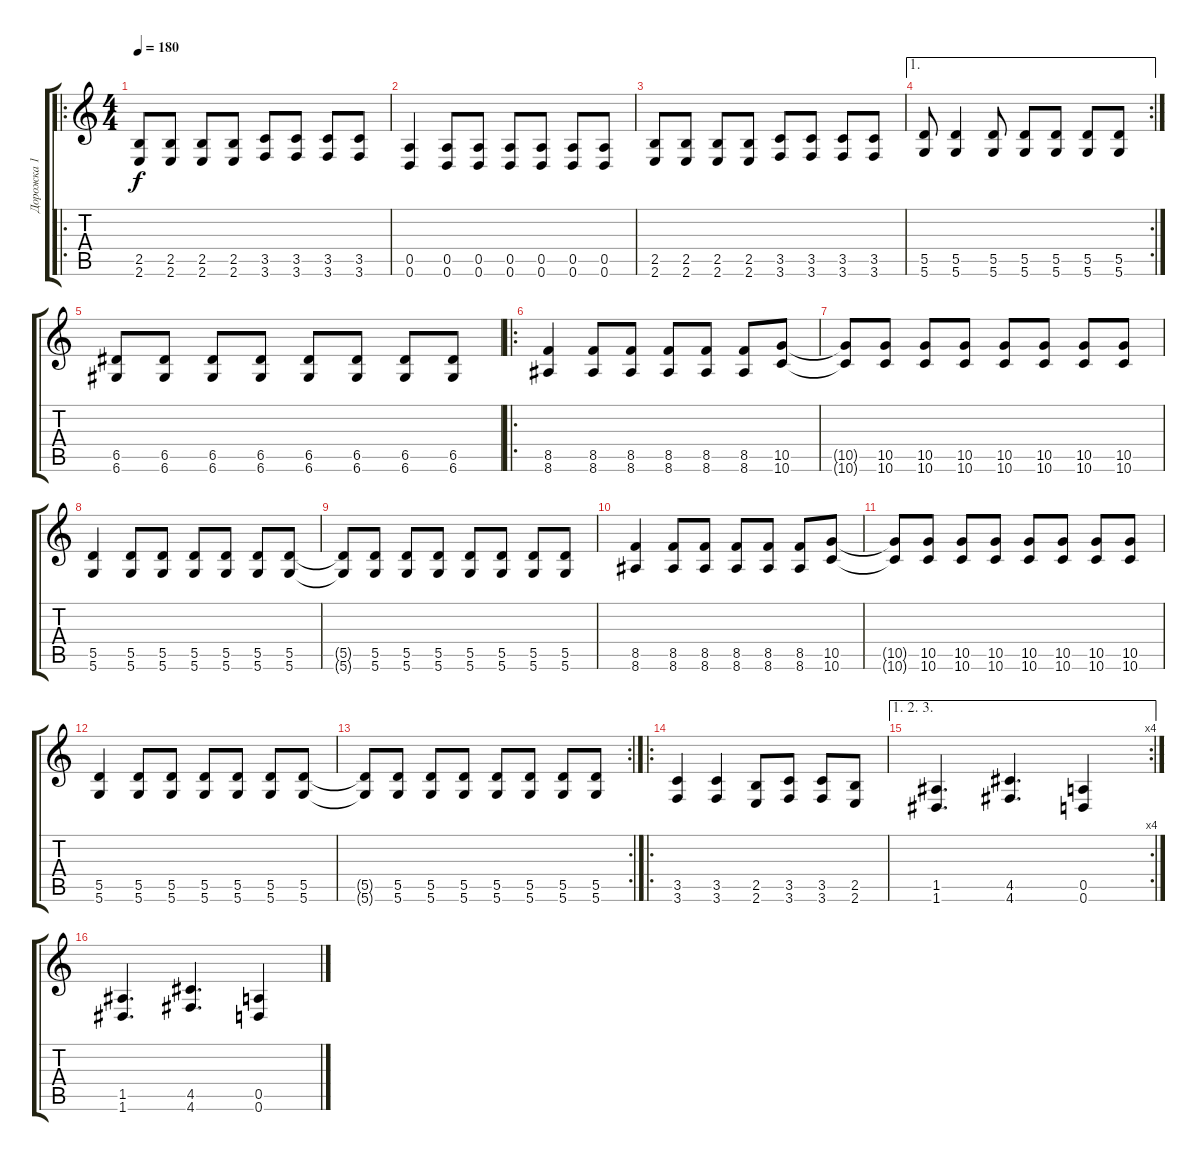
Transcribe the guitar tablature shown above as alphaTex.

\track ("Дорожка 1" "Дорожка 1") {instrument overdrivenguitar}
\staff {score tabs}
\tuning (E4 B3 G3 D3 A2 D2) {hide}
\ro
\ts (4 4)
\tempo 180
\clef g2
\ks c
(2.5 2.6).8{dy f} (2.5 2.6).8 (2.5 2.6).8 (2.5 2.6).8 (3.5 3.6).8 (3.5 3.6).8 (3.5 3.6).8 (3.5 3.6).8 |
(0.5 0.6).4 (0.5 0.6).8 (0.5 0.6).8 (0.5 0.6).8 (0.5 0.6).8 (0.5 0.6).8 (0.5 0.6).8 |
(2.5 2.6).8 (2.5 2.6).8 (2.5 2.6).8 (2.5 2.6).8 (3.5 3.6).8 (3.5 3.6).8 (3.5 3.6).8 (3.5 3.6).8 |
\ae 1
\rc 2
(5.5 5.6).8 (5.5 5.6).4 (5.5 5.6).8 (5.5 5.6).8 (5.5 5.6).8 (5.5 5.6).8 (5.5 5.6).8 |
(6.5 6.6).8 (6.5 6.6).8 (6.5 6.6).8 (6.5 6.6).8 (6.5 6.6).8 (6.5 6.6).8 (6.5 6.6).8 (6.5 6.6).8 |
\ro
(8.5 8.6).4 (8.5 8.6).8 (8.5 8.6).8 (8.5 8.6).8 (8.5 8.6).8 (8.5 8.6).8 (10.5 10.6).8 |
(10.5{t} 10.6{t}).8 (10.5 10.6).8 (10.5 10.6).8 (10.5 10.6).8 (10.5 10.6).8 (10.5 10.6).8 (10.5 10.6).8 (10.5 10.6).8 |
(5.5 5.6).4 (5.5 5.6).8 (5.5 5.6).8 (5.5 5.6).8 (5.5 5.6).8 (5.5 5.6).8 (5.5 5.6).8 |
(5.5{t} 5.6{t}).8 (5.5 5.6).8 (5.5 5.6).8 (5.5 5.6).8 (5.5 5.6).8 (5.5 5.6).8 (5.5 5.6).8 (5.5 5.6).8 |
(8.5 8.6).4 (8.5 8.6).8 (8.5 8.6).8 (8.5 8.6).8 (8.5 8.6).8 (8.5 8.6).8 (10.5 10.6).8 |
(10.5{t} 10.6{t}).8 (10.5 10.6).8 (10.5 10.6).8 (10.5 10.6).8 (10.5 10.6).8 (10.5 10.6).8 (10.5 10.6).8 (10.5 10.6).8 |
(5.5 5.6).4 (5.5 5.6).8 (5.5 5.6).8 (5.5 5.6).8 (5.5 5.6).8 (5.5 5.6).8 (5.5 5.6).8 |
\rc 2
(5.5{t} 5.6{t}).8 (5.5 5.6).8 (5.5 5.6).8 (5.5 5.6).8 (5.5 5.6).8 (5.5 5.6).8 (5.5 5.6).8 (5.5 5.6).8 |
\ro
(3.5 3.6).4{instrument overdrivenguitar} (3.5 3.6).4 (2.5 2.6).8 (3.5 3.6).8 (3.5 3.6).8 (2.5 2.6).8 |
\ae (1 2 3)
\rc 4
(1.5 1.6).4{d} (4.5 4.6).4{d} (0.5 0.6).4 |
(1.5 1.6).4{d} (4.5 4.6).4{d} (0.5 0.6).4
